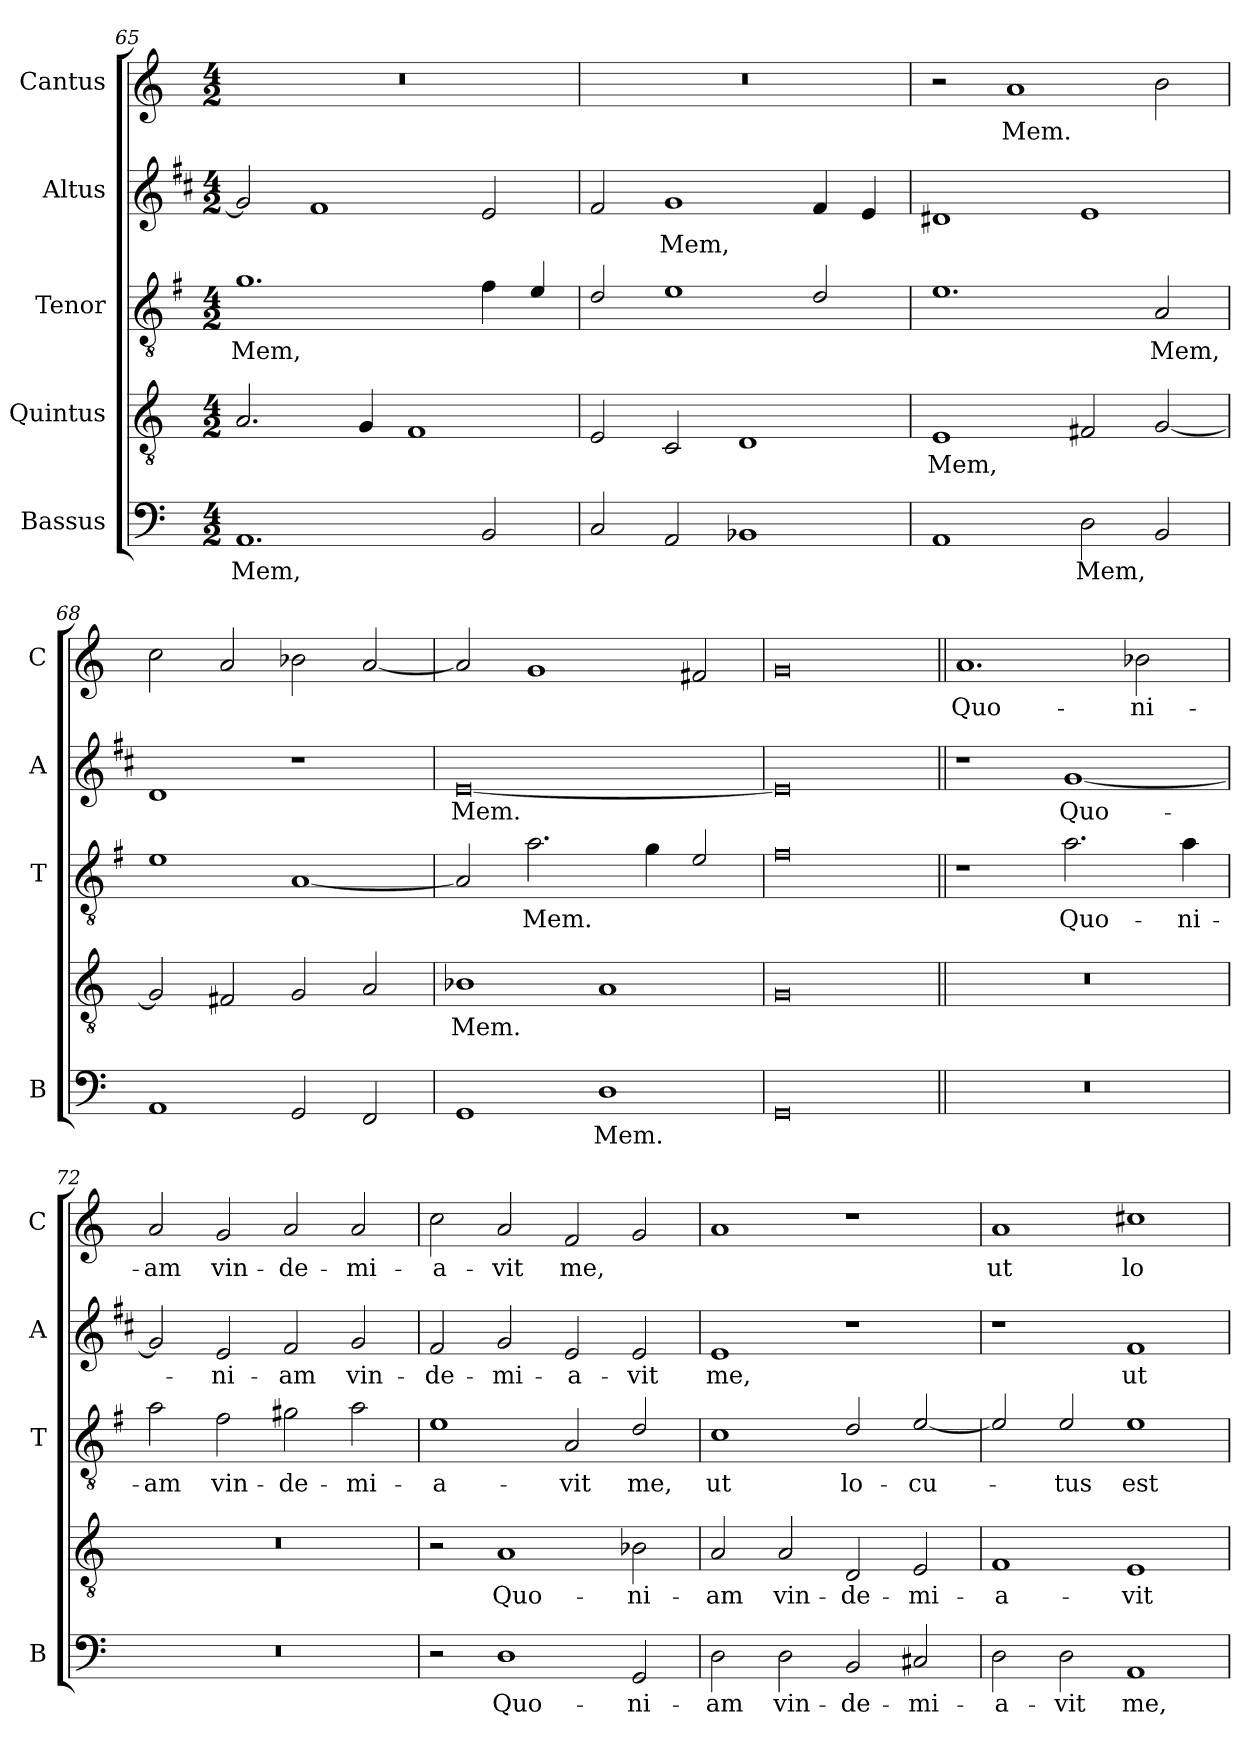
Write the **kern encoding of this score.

**kern	**text	**kern	**text	**kern	**text	**kern	**text	**kern	**text
*part5	*part5	*part4	*part4	*part3	*part3	*part2	*part2	*part1	*part1
*staff5	*staff5	*staff4	*staff4	*staff3	*staff3	*staff2	*staff2	*staff1	*staff1
*I"Bassus	*	*I"Quintus	*	*I"Tenor	*	*I"Altus	*	*I"Cantus	*
*I'B	*	*	*	*I'T	*	*I'A	*	*I'C	*
*clefF4	*	*clefGv2	*	*clefGv2	*	*clefG2	*	*clefG2	*
*	*	*	*	*ITrd4c7	*	*ITrd1c2	*	*	*
*k[]	*	*k[]	*	*k[]	*	*k[]	*	*k[]	*
*C:	*	*C:	*	*C:	*	*C:	*	*C:	*
*M4/2	*	*M4/2	*	*M4/2	*	*M4/2	*	*M4/2	*
=65	=65	=65	=65	=65	=65	=65	=65	=65	=65
!	!LO:LY:b	!	!	!	!LO:LY:b	!	!	!	!
1.AA	Mem,	2.A/	.	1.c	Mem,	2f/]	.	0r	.
.	.	.	.	.	.	1e	.	.	.
.	.	4G/	.	.	.	.	.	.	.
.	.	1F	.	.	.	.	.	.	.
2BB/	.	.	.	4B\	.	2d/	.	.	.
.	.	.	.	4A/	.	.	.	.	.
=66	=66	=66	=66	=66	=66	=66	=66	=66	=66
2C/	.	2E/	.	2G/	.	2e/	.	0r	.
!	!	!	!	!	!	!	!LO:LY:b	!	!
2AA/	.	2C/	.	1A	.	1f	Mem,	.	.
1BB-X	.	1D	.	.	.	.	.	.	.
.	.	.	.	2G/	.	4e/	.	.	.
.	.	.	.	.	.	4d/	.	.	.
=67	=67	=67	=67	=67	=67	=67	=67	=67	=67
!	!	!	!LO:LY:b	!	!	!	!	!	!
1AA	.	1E	Mem,	1.A	.	1c#X	.	2r	.
!	!	!	!	!	!	!	!	!	!LO:LY:b
.	.	.	.	.	.	.	.	1a	Mem.
!	!LO:LY:b	!	!	!	!	!	!	!	!
2D\	Mem,	2F#X/	.	.	.	1d	.	.	.
!	!	!	!	!	!LO:LY:b	!	!	!	!
2BB/	.	[2G/	.	2D/	Mem,	.	.	2b\	.
=68	=68	=68	=68	=68	=68	=68	=68	=68	=68
1AA	.	2G/]	.	1A	.	1c	.	2cc\	.
.	.	2F#X/	.	.	.	.	.	2a/	.
2GG/	.	2G/	.	[1D	.	1r	.	2b-X\	.
2FF/	.	2A/	.	.	.	.	.	[2a/	.
!!LO:LB:g=z
=69	=69	=69	=69	=69	=69	=69	=69	=69	=69
!	!	!	!LO:LY:b	!	!	!	!LO:LY:b	!	!
1GG	.	1B-X	Mem.	2D/]	.	[0d	Mem.	2a/]	.
!	!	!	!	!	!LO:LY:b	!	!	!	!
.	.	.	.	2.d\	Mem.	.	.	1g	.
!	!LO:LY:b	!	!	!	!	!	!	!	!
1D	Mem.	1A	.	.	.	.	.	.	.
.	.	.	.	4c\	.	.	.	.	.
.	.	.	.	2A/	.	.	.	2f#X/	.
=70	=70	=70	=70	=70	=70	=70	=70	=70	=70
0GG	.	0G	.	0B	.	0d]	.	0g	.
=71||	=71||	=71||	=71||	=71||	=71||	=71||	=71||	=71||	=71||
!	!	!	!	!	!	!	!	!	!LO:LY:b
0r	.	0r	.	1r	.	1r	.	1.a	Quo-
!	!	!	!	!	!LO:LY:b	!	!LO:LY:b	!	!
.	.	.	.	2.d\	Quo-	[1f	Quo-	.	.
!	!	!	!	!	!	!	!	!	!LO:LY:b
.	.	.	.	.	.	.	.	2b-X\	-ni-
!	!	!	!	!	!LO:LY:b	!	!	!	!
.	.	.	.	4d\	-ni-	.	.	.	.
=72	=72	=72	=72	=72	=72	=72	=72	=72	=72
!	!	!	!	!	!LO:LY:b	!	!	!	!LO:LY:b
0r	.	0r	.	2d\	-am	2f/]	.	2a/	-am
!	!	!	!	!	!LO:LY:b	!	!LO:LY:b	!	!LO:LY:b
.	.	.	.	2B\	vin-	2d/	-ni-	2g/	vin-
!	!	!	!	!	!LO:LY:b	!	!LO:LY:b	!	!LO:LY:b
.	.	.	.	2c#X\	-de-	2e/	-am	2a/	-de-
!	!	!	!	!	!LO:LY:b	!	!LO:LY:b	!	!LO:LY:b
.	.	.	.	2d\	-mi-	2f/	vin-	2a/	-mi-
=73	=73	=73	=73	=73	=73	=73	=73	=73	=73
!	!	!	!	!	!LO:LY:b	!	!LO:LY:b	!	!LO:LY:b
2r	.	2r	.	1A	-a-	2e/	-de-	2cc\	-a-
!	!LO:LY:b	!	!LO:LY:b	!	!	!	!LO:LY:b	!	!LO:LY:b
1D	Quo-	1A	Quo-	.	.	2f/	-mi-	2a/	-vit
!	!	!	!	!	!LO:LY:b	!	!LO:LY:b	!	!LO:LY:b
.	.	.	.	2D/	-vit	2d/	-a-	2f/	me,
!	!LO:LY:b	!	!LO:LY:b	!	!LO:LY:b	!	!LO:LY:b	!	!
2GG/	-ni-	2B-X\	-ni-	2G/	me,	2d/	-vit	2g/	.
=74	=74	=74	=74	=74	=74	=74	=74	=74	=74
!	!LO:LY:b	!	!LO:LY:b	!	!LO:LY:b	!	!LO:LY:b	!	!
2D\	-am	2A/	-am	1F	ut	1d	me,	1a	.
!	!LO:LY:b	!	!LO:LY:b	!	!	!	!	!	!
2D\	vin-	2A/	vin-	.	.	.	.	.	.
!	!LO:LY:b	!	!LO:LY:b	!	!LO:LY:b	!	!	!	!
2BB/	-de-	2D/	-de-	2G/	lo-	1r	.	1r	.
!	!LO:LY:b	!	!LO:LY:b	!	!LO:LY:b	!	!	!	!
2C#X/	-mi-	2E/	-mi-	[2A/	-cu-	.	.	.	.
=75	=75	=75	=75	=75	=75	=75	=75	=75	=75
!	!LO:LY:b	!	!LO:LY:b	!	!	!	!	!	!LO:LY:b
2D\	-a-	1F	-a-	2A/]	.	1r	.	1a	ut
!	!LO:LY:b	!	!	!	!LO:LY:b	!	!	!	!
2D\	-vit	.	.	2A/	-tus	.	.	.	.
!	!LO:LY:b	!	!LO:LY:b	!	!LO:LY:b	!	!LO:LY:b	!	!LO:LY:b
1AA	me,	1E	-vit	1A	est	1e	ut	1cc#X	lo-
=	=	=	=	=	=	=	=	=	=
*-	*-	*-	*-	*-	*-	*-	*-	*-	*-
